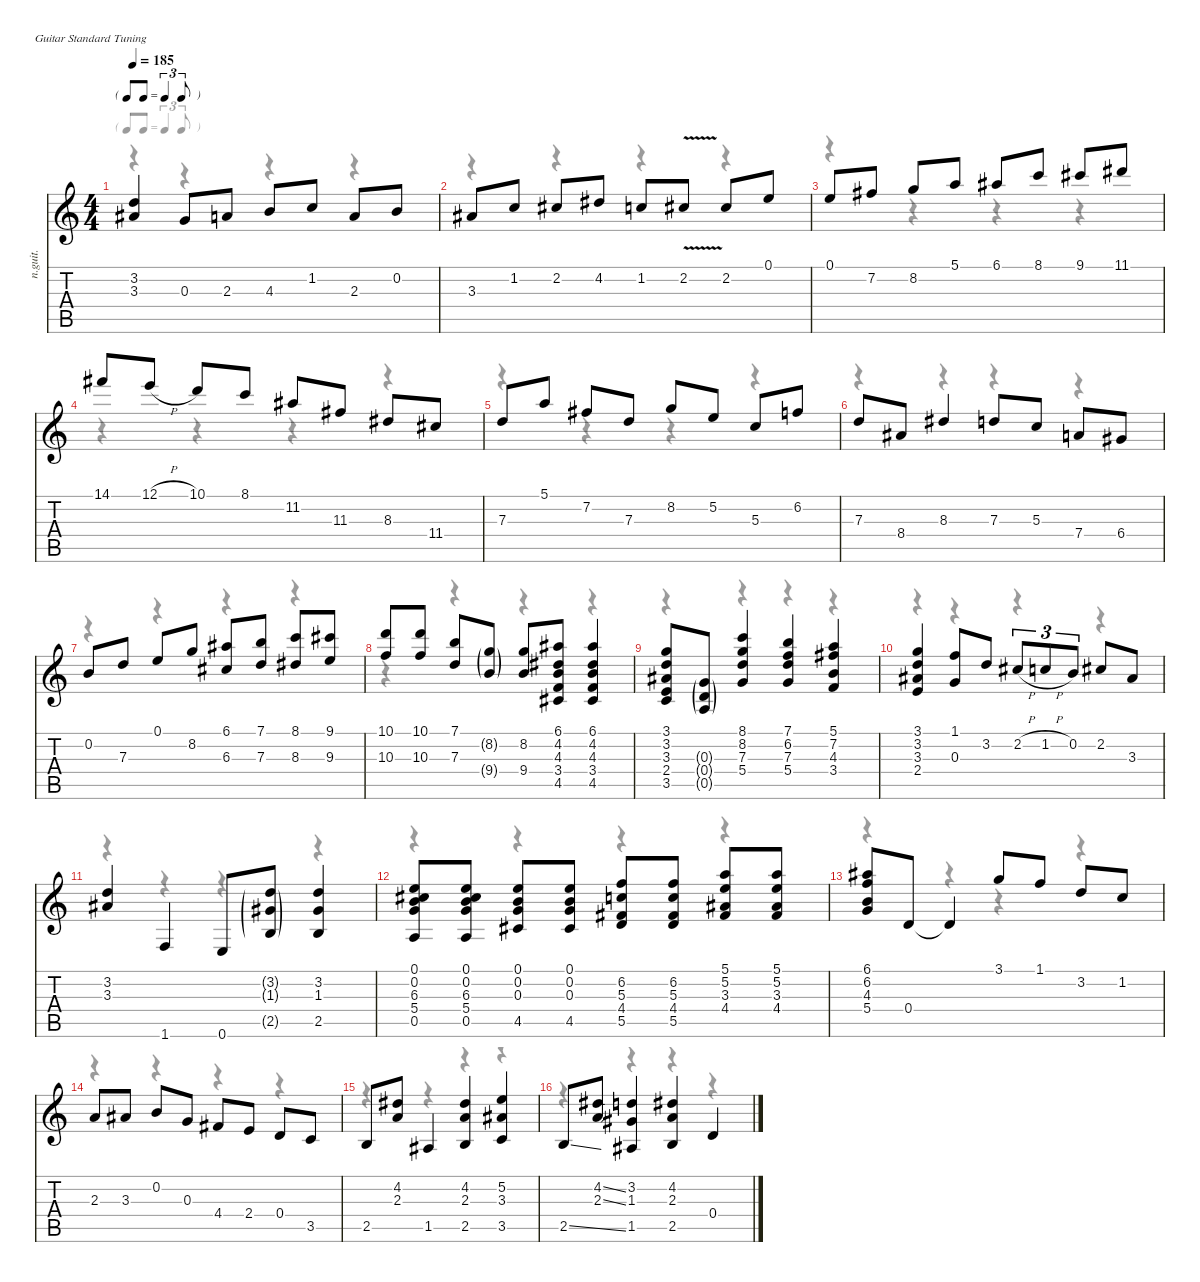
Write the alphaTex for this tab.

\defaultSystemsLayout 4
\hideDynamics
\bracketExtendMode nobrackets
\otherSystemsTrackNameOrientation horizontal
\track ("Track 1" "n.guit.") {instrument acousticguitarnylon}
\staff {score tabs}
\tuning (E4 B3 G3 D3 A2 E2)
\voice
\ts (4 4)
\tf triplet8th
\tempo 185
\clef g2
\ks c
(3.2 3.3{acc #}).4{dy f beam Up} 0.3.8{beam Up} 2.3.8{beam Up} 4.3.8{beam Up} 1.2.8{beam Up} 2.3.8{beam Up} 0.2.8{beam Up} |
3.3{acc #}.8{beam Up} 1.2.8{beam Up} 2.2{acc #}.8{beam Up} 4.2{acc #}.8{beam Up} 1.2.8{beam Up} 2.2{v acc #}.8{beam Up} 2.2{acc #}.8{beam Up} 0.1.8{beam Up} |
0.1.8{beam Up} 7.2{acc #}.8{beam Up} 8.2.8{beam Up} 5.1.8{beam Up} 6.1{acc #}.8{beam Up} 8.1.8{beam Up} 9.1{acc #}.8{beam Up} 11.1{acc #}.8{beam Up} |
14.1{acc #}.8{beam Up} 12.1{h}.8{beam Up} 10.1.8{beam Up} 8.1.8{beam Up} 11.2{acc #}.8{beam Up} 11.3{acc #}.8{beam Up} 8.3{acc #}.8{beam Up} 11.4{acc #}.8{beam Up} |
7.3.8{beam Up} 5.1.8{beam Up} 7.2{acc #}.8{beam Up} 7.3.8{beam Up} 8.2.8{beam Up} 5.2.8{beam Up} 5.3.8{beam Up} 6.2.8{beam Up} |
7.3.8{beam Up} 8.4{acc #}.8{beam Up} 8.3{acc #}.4{beam Up} 7.3.8{beam Up} 5.3.8{beam Up} 7.4.8{beam Up} 6.4{acc #}.8{beam Up} |
0.2.8{beam Up} 7.3.8{beam Up} 0.1.8{beam Up} 8.2.8{beam Up} (6.1{acc #} 6.3{acc #}).8{beam Up} (7.1 7.3).8{beam Up} (8.1 8.3{acc #}).8{beam Up} (9.1{acc #} 9.3).8{beam Up} |
(10.1 10.3).8{beam Up} (10.1 10.3).8{beam Up} (7.1 7.3).8{beam Up} (8.2{g} 9.4{g}).8{dy mf beam Up} (8.2 9.4).8{dy f beam Up} (6.1{acc #} 4.2{acc #} 4.3 3.4 4.5{acc #}).8{beam Up} (6.1{acc #} 4.2{acc #} 4.3 3.4 4.5{acc #}).4{beam Up} |
(3.1 3.2 3.3{acc #} 2.4 3.5).8{beam Up} (0.3{g} 0.4{g} 0.5{g}).8{dy mf beam Up} (8.1 8.2 7.3 5.4).4{dy f beam Up} (7.1 6.2 7.3 5.4).4{beam Up} (5.1 7.2{acc #} 4.3 3.4).4{beam Up} |
(3.1 3.2 3.3{acc #} 2.4).4{beam Up} (1.1 0.3).8{beam Up} 3.2.8{beam Up} 2.2{h acc #}.8{tu (3 2) beam Up} 1.2{h}.8{tu (3 2) beam Up} 0.2.8{tu (3 2) beam Up} 2.2{acc #}.8{beam Up} 3.3{acc #}.8{beam Up} |
(3.2 3.3{acc #}).4{beam Up} 1.6.4{beam Up} 0.6.8{beam Up} (3.2{g} 1.3{g acc #} 2.5{g}).8{dy mf beam Up} (3.2 1.3{acc #} 2.5).4{dy f beam Up} |
(0.1 0.2 6.3{acc #} 5.4 0.5).8{beam Up} (0.1 0.2 6.3{acc #} 5.4 0.5).8{beam Up} (0.1 0.2 0.3 4.5{acc #}).8{beam Up} (0.1 0.2 0.3 4.5{acc #}).8{beam Up} (6.2 5.3 4.4{acc #} 5.5).8{beam Up} (6.2 5.3 4.4{acc #} 5.5).8{beam Up} (5.1 5.2 3.3{acc #} 4.4{acc #}).8{beam Up} (5.1 5.2 3.3{acc #} 4.4{acc #}).8{beam Up} |
(6.1{acc #} 6.2 4.3 5.4).8{beam Up} 0.4.8{beam Up} 0.4{t}.4{beam Up} 3.1.8{beam Up} 1.1.8{beam Up} 3.2.8{beam Up} 1.2.8{beam Up} |
2.3.8{beam Up} 3.3{acc #}.8{beam Up} 0.2.8{beam Up} 0.3.8{beam Up} 4.4{acc #}.8{beam Up} 2.4.8{beam Up} 0.4.8{beam Up} 3.5.8{beam Up} |
2.5.8{beam Up} (4.2{acc #} 2.3).8{beam Up} 1.5{acc #}.4{beam Up} (4.2{acc #} 2.3 2.5).4{beam Up} (5.2 3.3{acc #} 3.5).4{beam Up} |
2.5{ss}.8{beam Up} (4.2{ss acc #} 2.3{ss}).8{beam Up} (3.2 1.3{acc #} 1.5{acc #}).4{beam Up} (4.2{acc #} 2.3 2.5).4{beam Up} 0.4.4{beam Up}
\voice
\clef g2
\ottava regular
\simile none
\ks c
r.4{dy mf beam Down} r.4{beam Down} r.4{beam Down} r.4{beam Down} |
r.4{beam Down} r.4{beam Down} r.4{beam Down} r.4{beam Down} |
r.4{beam Down} r.4{beam Down} r.4{beam Down} r.4{beam Down} |
r.4{beam Down} r.4{beam Down} r.4{beam Down} r.4{beam Down} |
r.4{beam Down} r.4{beam Down} r.4{beam Down} r.4{beam Down} |
r.4{beam Down} r.4{beam Down} r.4{beam Down} r.4{beam Down} |
r.4{beam Down} r.4{beam Down} r.4{beam Down} r.4{beam Down} |
r.4{beam Down} r.4{beam Down} r.4{beam Down} r.4{beam Down} |
r.4{beam Down} r.4{beam Down} r.4{beam Down} r.4{beam Down} |
r.4{beam Down} r.4{beam Down} r.4{beam Down} r.4{beam Down} |
r.4{beam Down} r.4{beam Down} r.4{beam Down} r.4{beam Down} |
r.4{beam Down} r.4{beam Down} r.4{beam Down} r.4{beam Down} |
r.4{beam Down} r.4{beam Down} r.4{beam Down} r.4{beam Down} |
r.4{beam Down} r.4{beam Down} r.4{beam Down} r.4{beam Down} |
r.4{beam Down} r.4{beam Down} r.4{beam Down} r.4{beam Down} |
r.4{beam Down} r.4{beam Down} r.4{beam Down} r.4{beam Down}
